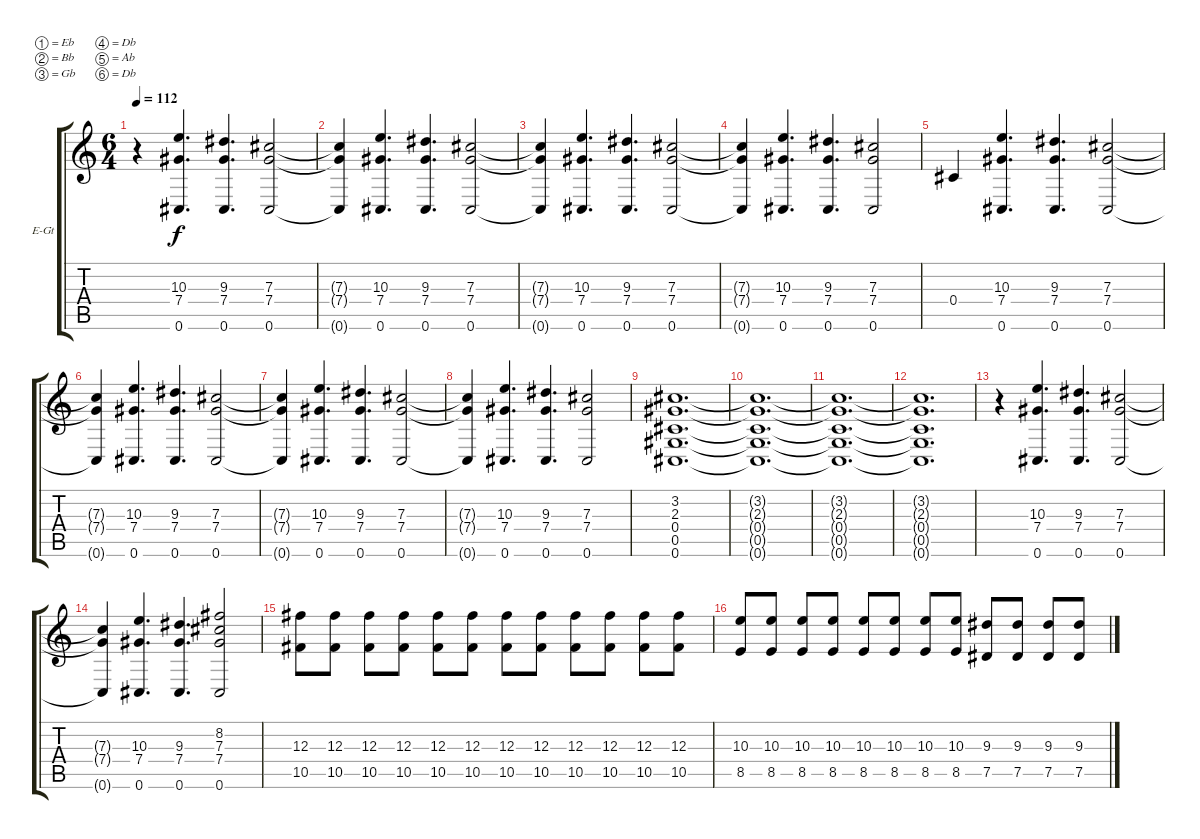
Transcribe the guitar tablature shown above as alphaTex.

\defaultSystemsLayout 4
\bracketExtendMode groupsimilarinstruments
\firstSystemTrackNameOrientation horizontal
\otherSystemsTrackNameOrientation horizontal
\track ("Electric Guitar" "E-Gt") {instrument distortionguitar}
\staff {score tabs}
\tuning (Eb4 Bb3 Gb3 Db3 Ab2 Db2)
\ts (6 4)
\tempo 112
\clef g2
\ks c
r.4{dy f} (7.4 10.3 0.6).4{d} (7.4 9.3 0.6).4{d} (7.3 7.4 0.6).2 |
(0.6{t} 7.4{t} 7.3{t}).4 (7.4 10.3 0.6).4{d} (7.4 9.3 0.6).4{d} (7.4 0.6 7.3).2 |
(0.6{t} 7.4{t} 7.3{t}).4 (7.4 10.3 0.6).4{d} (7.4 9.3 0.6).4{d} (7.4 0.6 7.3).2 |
(0.6{t} 7.4{t} 7.3{t}).4 (7.4 10.3 0.6).4{d} (7.4 9.3 0.6).4{d} (7.4 0.6 7.3).2 |
0.4.4 (7.4 10.3 0.6).4{d} (7.4 9.3 0.6).4{d} (7.3 7.4 0.6).2 |
(0.6{t} 7.4{t} 7.3{t}).4 (7.4 10.3 0.6).4{d} (7.4 9.3 0.6).4{d} (7.4 0.6 7.3).2 |
(0.6{t} 7.4{t} 7.3{t}).4 (7.4 10.3 0.6).4{d} (7.4 9.3 0.6).4{d} (7.4 0.6 7.3).2 |
(0.6{t} 7.4{t} 7.3{t}).4 (7.4 10.3 0.6).4{d} (7.4 9.3 0.6).4{d} (7.4 0.6 7.3).2 |
(3.2 2.3 0.4 0.5 0.6).1{d} |
(3.2{t} 2.3{t} 0.4{t} 0.5{t} 0.6{t}).1{d} |
(3.2{t} 2.3{t} 0.4{t} 0.5{t} 0.6{t}).1{d} |
(3.2{t} 2.3{t} 0.4{t} 0.5{t} 0.6{t}).1{d} |
r.4 (7.4 10.3 0.6).4{d} (7.4 9.3 0.6).4{d} (7.3 7.4 0.6).2 |
(0.6{t} 7.4{t} 7.3{t}).4 (7.4 10.3 0.6).4{d} (7.4 9.3 0.6).4{d} (7.4 0.6 8.2 7.3).2 |
(10.5 12.3).8 (10.5 12.3).8 (10.5 12.3).8 (10.5 12.3).8 (10.5 12.3).8 (10.5 12.3).8 (10.5 12.3).8 (10.5 12.3).8 (10.5 12.3).8 (10.5 12.3).8 (10.5 12.3).8 (10.5 12.3).8 |
(8.5 10.3).8 (8.5 10.3).8 (8.5 10.3).8 (8.5 10.3).8 (8.5 10.3).8 (8.5 10.3).8 (8.5 10.3).8 (8.5 10.3).8 (7.5 9.3).8 (7.5 9.3).8 (7.5 9.3).8 (7.5 9.3).8
